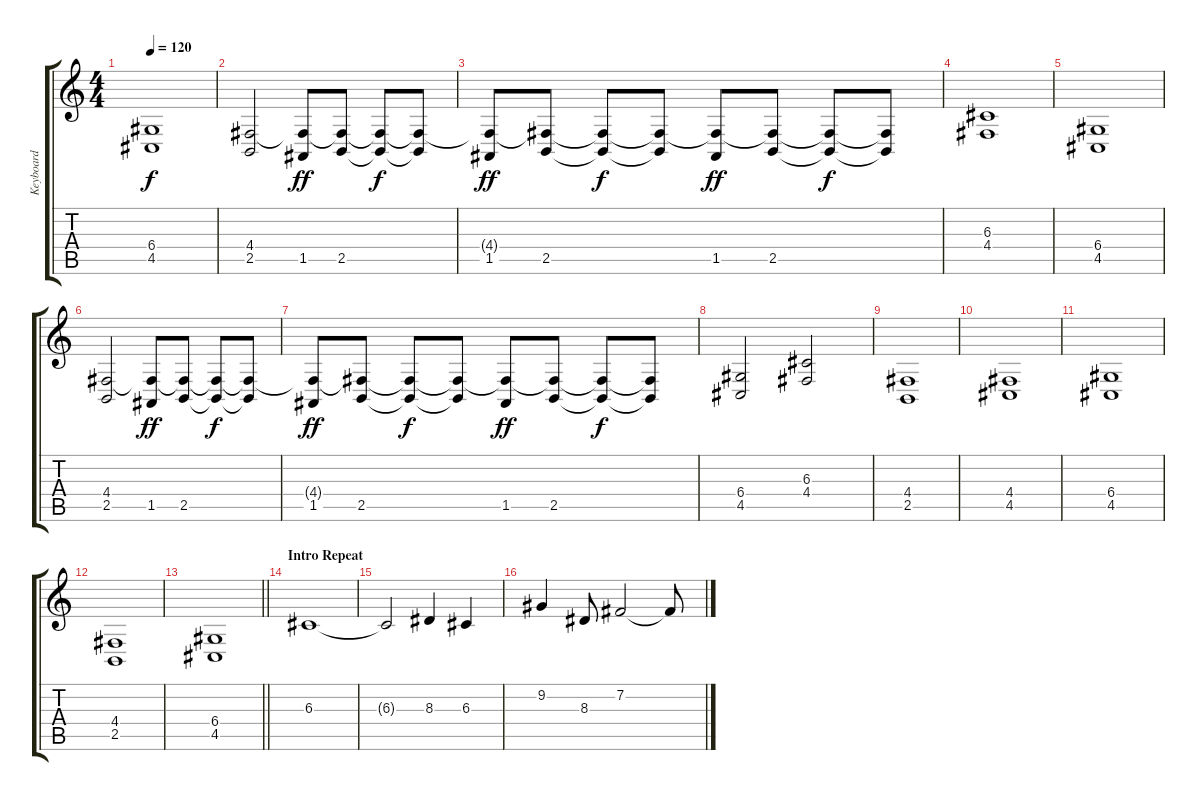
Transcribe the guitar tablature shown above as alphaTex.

\track ("Keyboard" "Keyboard") {instrument lead2sawtooth}
\staff {score tabs}
\tuning (E4 B3 G3 D3 A2 E2) {hide}
\ts (4 4)
\tempo 120
\clef g2
\ks c
(6.4 4.5).1{dy f} |
(4.4 2.5).2 (4.4{t} 1.5).8{dy ff} (4.4{t} 2.5).8 (4.4{t} 2.5{t}).8{dy f} (4.4{t} 2.5{t}).8 |
(4.4{t} 1.5).8{dy ff} (4.4{t} 2.5).8 (4.4{t} 2.5{t}).8{dy f} (4.4{t} 2.5{t}).8 (4.4{t} 1.5).8{dy ff} (4.4{t} 2.5).8 (4.4{t} 2.5{t}).8{dy f} (4.4{t} 2.5{t}).8 |
(6.3 4.4).1 |
(6.4 4.5).1 |
(4.4 2.5).2 (4.4{t} 1.5).8{dy ff} (4.4{t} 2.5).8 (4.4{t} 2.5{t}).8{dy f} (4.4{t} 2.5{t}).8 |
(4.4{t} 1.5).8{dy ff} (4.4{t} 2.5).8 (4.4{t} 2.5{t}).8{dy f} (4.4{t} 2.5{t}).8 (4.4{t} 1.5).8{dy ff} (4.4{t} 2.5).8 (4.4{t} 2.5{t}).8{dy f} (4.4{t} 2.5{t}).8 |
(6.4 4.5).2 (6.3 4.4).2 |
(4.4 2.5).1 |
(4.4 4.5).1 |
(6.4 4.5).1 |
(4.4 2.5).1 |
\barLineRight lightlight
(6.4 4.5).1 |
\section ("" "Intro Repeat")
6.3.1{volume 15} |
6.3{t}.2 8.3.4 6.3.4 |
9.2.4 8.3.8 7.2.2 7.2{t}.8
